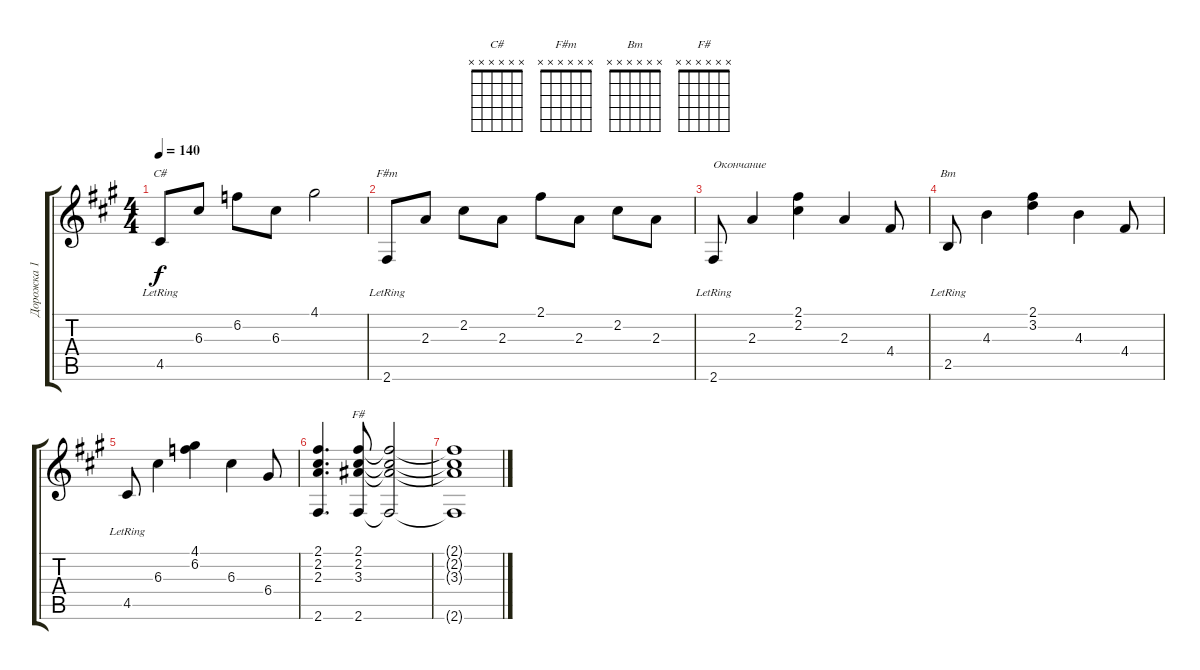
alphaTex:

\track ("Дорожка 1" "Дорожка 1") {instrument acousticguitarsteel}
\staff {score tabs}
\tuning (E4 B3 G3 D3 A2 E2) {hide}
\chord ("C#" x x x x x x)
\chord ("F#m" x x x x x x)
\chord ("Bm" x x x x x x)
\chord ("F#" x x x x x x)
\ts (4 4)
\tempo 140
\clef g2
\ks f#minor
4.5{lr}.8{ch "C#" dy f} 6.3.8 6.2.8 6.3.8 4.1.2 |
2.6{lr}.8{ch "F#m"} 2.3.8 2.2.8 2.3.8 2.1.8 2.3.8 2.2.8 2.3.8 |
2.6{lr}.8{txt "Окончание"} 2.3.4 (2.1 2.2).4 2.3.4 4.4.8 |
2.5{lr}.8{ch "Bm"} 4.3.4 (2.1 3.2).4 4.3.4 4.4.8 |
4.5{lr}.8 6.3.4 (4.1 6.2).4 6.3.4 6.4.8 |
(2.1 2.2 2.3 2.6).4{d} (2.1 2.2 3.3 2.6).8{ch "F#"} (2.1{t} 2.2{t} 3.3{t} 2.6{t}).2 |
(2.1{t} 2.2{t} 3.3{t} 2.6{t}).1
